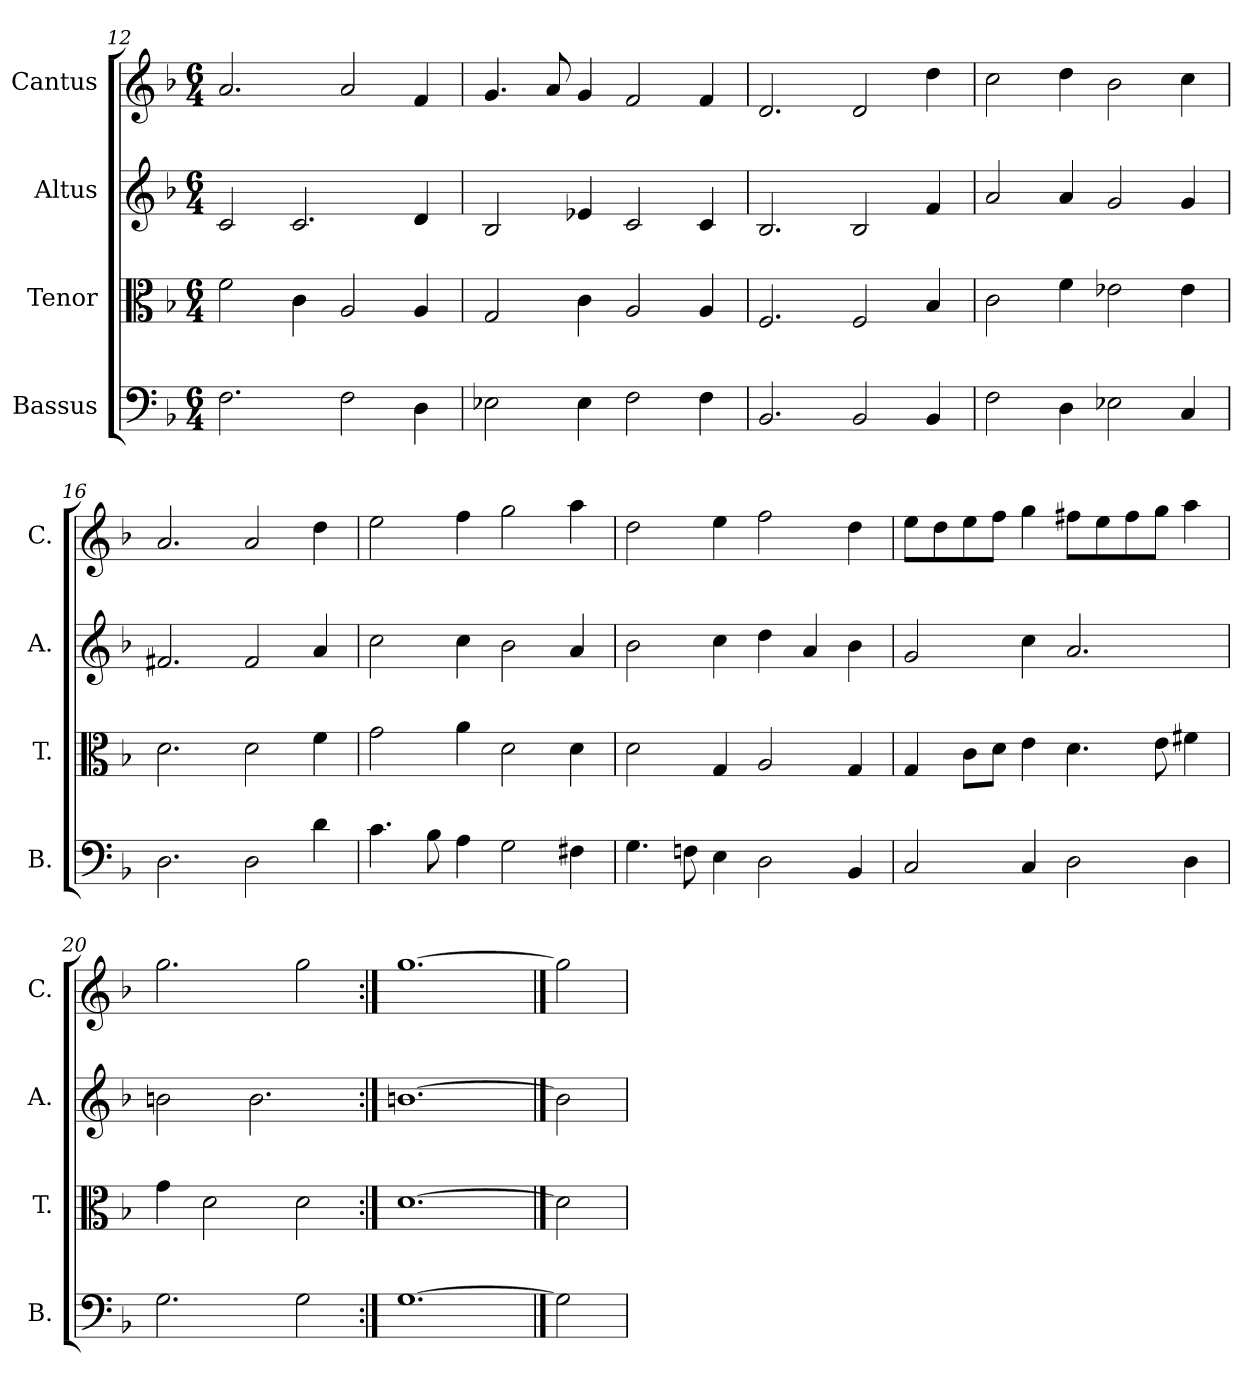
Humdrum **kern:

**kern	**kern	**kern	**kern
*part4	*part3	*part2	*part1
*staff4	*staff3	*staff2	*staff1
*I"Bassus	*I"Tenor	*I"Altus	*I"Cantus
*I'B.	*I'T.	*I'A.	*I'C.
*clefF4	*clefC3	*clefG2	*clefG2
*k[b-]	*k[b-]	*k[b-]	*k[b-]
*F:	*F:	*F:	*F:
*M6/4	*M6/4	*M6/4	*M6/4
=12	=12	=12	=12
2.F\	2f\	2c/	2.a/
.	4c\	2.c/	.
2F\	2A/	.	2a/
4D\	4A/	4d/	4f/
=13	=13	=13	=13
2E-X\	2G/	2B-/	4.g/
.	.	.	8a/
4E-\	4c\	4e-X/	4g/
2F\	2A/	2c/	2f/
4F\	4A/	4c/	4f/
=14	=14	=14	=14
2.BB-/	2.F/	2.B-/	2.d/
2BB-/	2F/	2B-/	2d/
4BB-/	4B-/	4f/	4dd\
=15	=15	=15	=15
2F\	2c\	2a/	2cc\
4D\	4f\	4a/	4dd\
2E-X\	2e-X\	2g/	2b-\
4C/	4e-\	4g/	4cc\
=16	=16	=16	=16
2.D\	2.d\	2.f#X/	2.a/
2D\	2d\	2f#/	2a/
4d\	4f\	4a/	4dd\
!!LO:LB:g=z
=17	=17	=17	=17
4.c\	2g\	2cc\	2ee\
8B-\	.	.	.
4A\	4a\	4cc\	4ff\
2G\	2d\	2b-\	2gg\
4F#X\	4d\	4a/	4aa\
=18	=18	=18	=18
4.G\	2d\	2b-\	2dd\
8Fn\	.	.	.
4E\	4G/	4cc\	4ee\
2D\	2A/	4dd\	2ff\
.	.	4a/	.
4BB-/	4G/	4b-\	4dd\
=19	=19	=19	=19
2C/	4G/	2g/	8ee\L
.	.	.	8dd\
.	8c\L	.	8ee\
.	8d\J	.	8ff\J
4C/	4e\	4cc\	4gg\
2D\	4.d\	2.a/	8ff#X\L
.	.	.	8ee\
.	.	.	8ff#\
.	8e\	.	8gg\J
4D\	4f#X\	.	4aa\
=20	=20	=20	=20
2.G\	4g\	2bn\	2.gg\
.	2d\	.	.
.	.	2.b\	.
2G\	2d\	.	2gg\
=21:|!	=21:|!	=21:|!	=21:|!
[1.G	[1.d	[1.bn	[1.gg
==22	==22	==22	==22
2G]	2d]	2b]	2gg]
=	=	=	=
*-	*-	*-	*-
